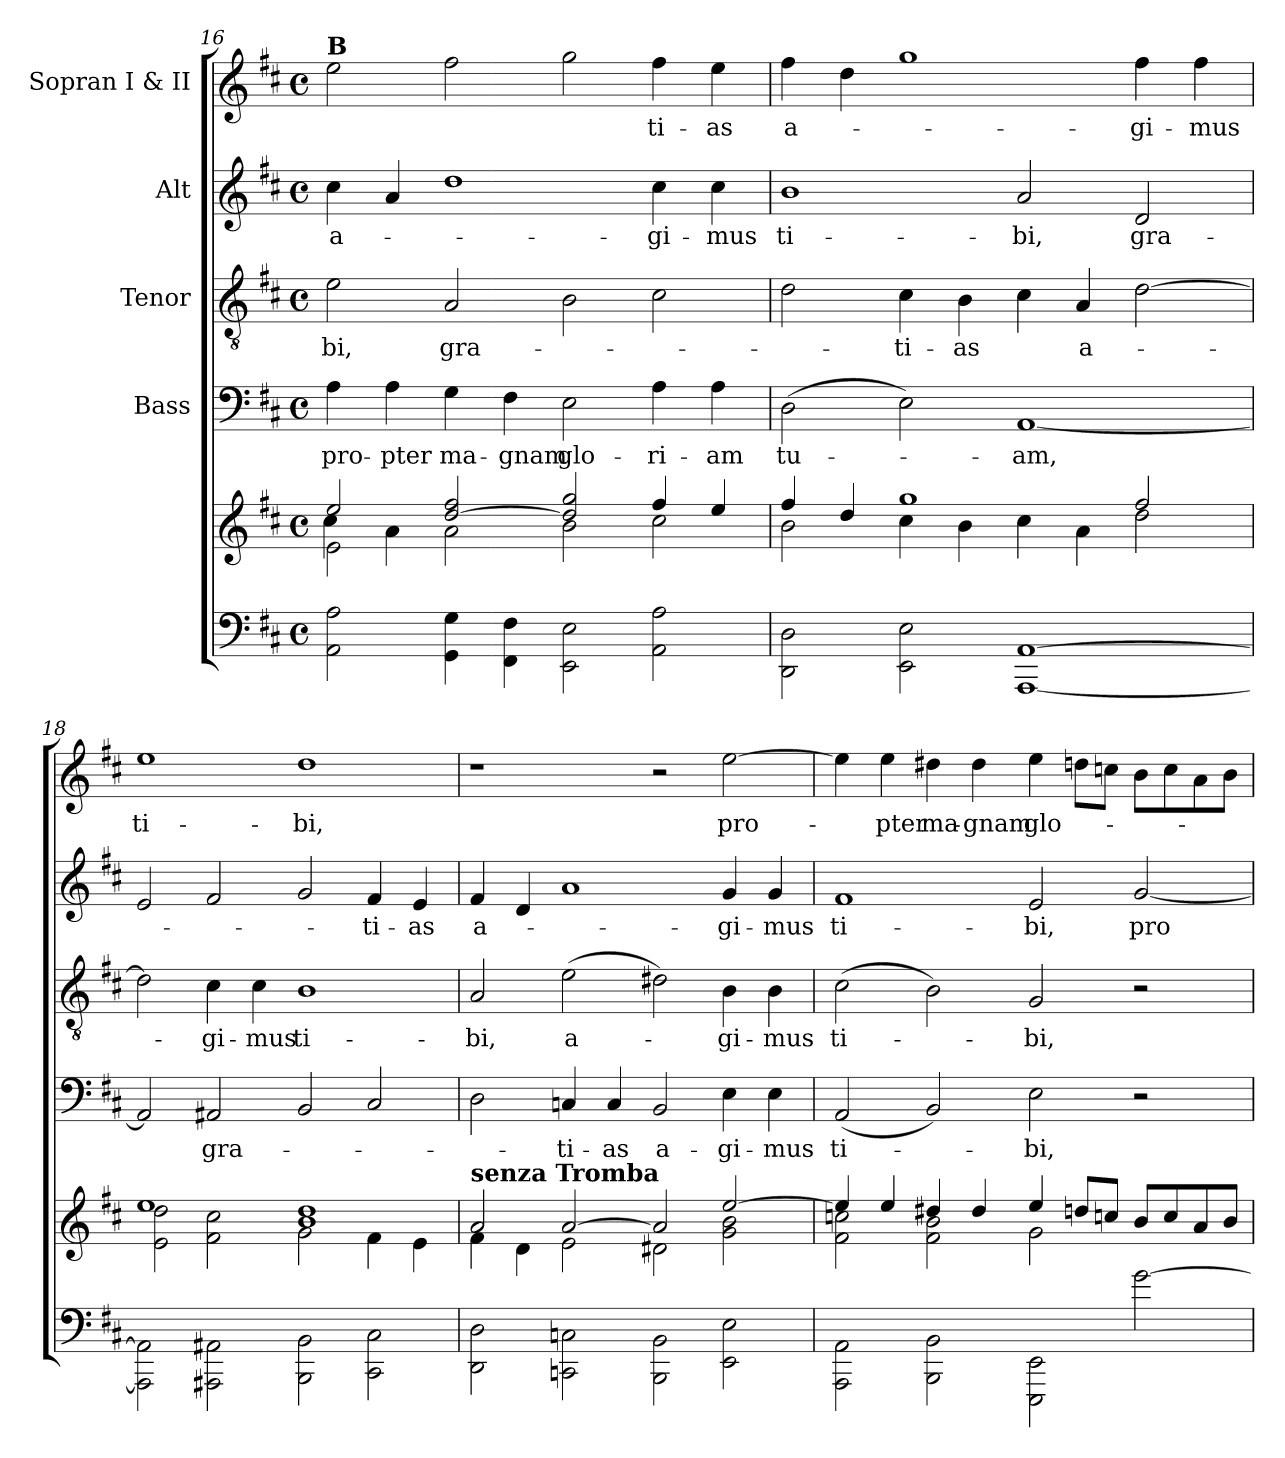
**kern	**kern	**kern	**text	**kern	**text	**kern	**text	**kern	**text
*part5	*part5	*part4	*part4	*part3	*part3	*part2	*part2	*part1	*part1
*staff6	*staff5	*staff4	*staff4	*staff3	*staff3	*staff2	*staff2	*staff1	*staff1
*	*	*I"Bass	*	*I"Tenor	*	*I"Alt	*	*I"Sopran  I & II	*
*clefF4	*clefG2	*clefF4	*	*clefGv2	*	*clefG2	*	*clefG2	*
*k[f#c#]	*k[f#c#]	*k[f#c#]	*	*k[f#c#]	*	*k[f#c#]	*	*k[f#c#]	*
*D:	*D:	*D:	*	*D:	*	*D:	*	*D:	*
*M4/4	*M4/4	*M4/4	*	*M4/4	*	*M4/4	*	*M4/4	*
*met(c)	*met(c)	*met(c)	*	*met(c)	*	*met(c)	*	*met(c)	*
=16	=16	=16	=16	=16	=16	=16	=16	=16	=16
*	*^	*	*	*	*	*	*	*	*
*	*	*^	*	*	*	*	*	*	*	*
!	!	!	!	!	!	!	!	!	!	!LO:TX:a:B:t=B	!
2AA\ 2A\	2ee/	2e\	4cc#\	4A\	pro-	2e\	-bi,	4cc#\	a-	2ee\	.
.	.	.	4a\	4A\	-pter	.	.	4a/	.	.	.
4GG\ 4G\	[>2dd/ 2ff#/	2a\	1.ryy	4G\	ma-	2A/	gra-	1dd	.	2ff#\	.
4FF#\ 4F#\	.	.	.	4F#\	-gnam	.	.	.	.	.	.
2EE\ 2E\	2dd/] 2gg/	2b\	.	2E\	glo-	2B\	.	.	.	2gg\	.
2AA\ 2A\	4ff#/	2cc#\	.	4A\	-ri-	2c#\	.	4cc#\	-gi-	4ff#\	-ti-
.	4ee/	.	.	4A\	-am	.	.	4cc#\	-mus	4ee\	-as
*	*	*v	*v	*	*	*	*	*	*	*	*
=17	=17	=17	=17	=17	=17	=17	=17	=17	=17	=17
2DD\ 2D\	4ff#/	2b\	(2D\	tu-	2d\	.	1b	ti-	4ff#\	a-
.	4dd/	.	.	.	.	.	.	.	4dd\	.
2EE\ 2E\	1gg	4cc#\	2E\)	.	4c#\	-ti-	.	.	1gg	.
.	.	4b\	.	.	4B\	-as	.	.	.	.
[1AAA [1AA	.	4cc#\	[1AA	-am,	4c#\	.	2a/	-bi,	.	.
.	.	4a\	.	.	4A/	a-	.	.	.	.
.	2ff#/	2dd\	.	.	[2d\	.	2d/	gra-	4ff#\	-gi-
.	.	.	.	.	.	.	.	.	4ff#\	-mus
!!LO:LB:g=z
=18	=18	=18	=18	=18	=18	=18	=18	=18	=18	=18
2AAA\] 2AA\]	1ee	2e\ 2dd\	2AA/]	.	2d\]	.	2e/	.	1ee	ti-
2AAA#X\ 2AA#X\	.	2f#\ 2cc#\	2AA#X/	gra-	4c#\	-gi-	2f#/	.	.	.
.	.	.	.	.	4c#\	-mus	.	.	.	.
2BBB\ 2BB\	1b 1dd	2g\	2BB/	.	1B	ti-	2g/	.	1dd	-bi,
2CC#\ 2C#\	.	4f#\	2C#/	.	.	.	4f#/	-ti-	.	.
.	.	4e\	.	.	.	.	4e/	-as	.	.
=19	=19	=19	=19	=19	=19	=19	=19	=19	=19	=19
!	!LO:TX:a:B:t=senza Tromba	!	!	!	!	!	!	!	!	!
2DD\ 2D\	2a/	4f#\	2D\	.	2A/	-bi,	4f#/	a-	1r	.
.	.	4d\	.	.	.	.	4d/	.	.	.
2CCn\ 2Cn\	[>2a/	2e\	4Cn/	-ti-	(2e\	a-	1a	.	.	.
.	.	.	4C/	-as	.	.	.	.	.	.
2BBB\ 2BB\	2a/]	2d#X\	2BB/	a-	2d#X\)	.	.	.	2r	.
2EE\ 2E\	[>2ee/	2g\ 2b\	4E\	-gi-	4B\	-gi-	4g/	-gi-	[2ee\	pro-
.	.	.	4E\	-mus	4B\	-mus	4g/	-mus	.	.
=20	=20	=20	=20	=20	=20	=20	=20	=20	=20	=20
2AAA\ 2AA\	4ee/]	2f#\ 2ccn\	(2AA/	ti-	(2c#\	ti-	1f#	ti-	4ee\]	.
.	4ee/	.	.	.	.	.	.	.	4ee\	-pter
2BBB\ 2BB\	4dd#X/	2f#\ 2b\	2BB/)	.	2B\)	.	.	.	4dd#X\	ma-
.	4dd#/	.	.	.	.	.	.	.	4dd#\	-gnam
2EEE\ 2EE\	4ee/	2g\	2E\	-bi,	2G/	-bi,	2e/	-bi,	4ee\	glo-
.	8ddn/L	.	.	.	.	.	.	.	8ddn\L	.
.	8ccn/J	.	.	.	.	.	.	.	8ccn\J	.
[2g\	8b/L	2ryy	2r	.	2r	.	[2g/	pro-	8b\L	.
.	8cc/	.	.	.	.	.	.	.	8cc\	.
.	8a/	.	.	.	.	.	.	.	8a\	.
.	8b/J	.	.	.	.	.	.	.	8b\J	.
*	*v	*v	*	*	*	*	*	*	*	*
=	=	=	=	=	=	=	=	=	=
*-	*-	*-	*-	*-	*-	*-	*-	*-	*-
